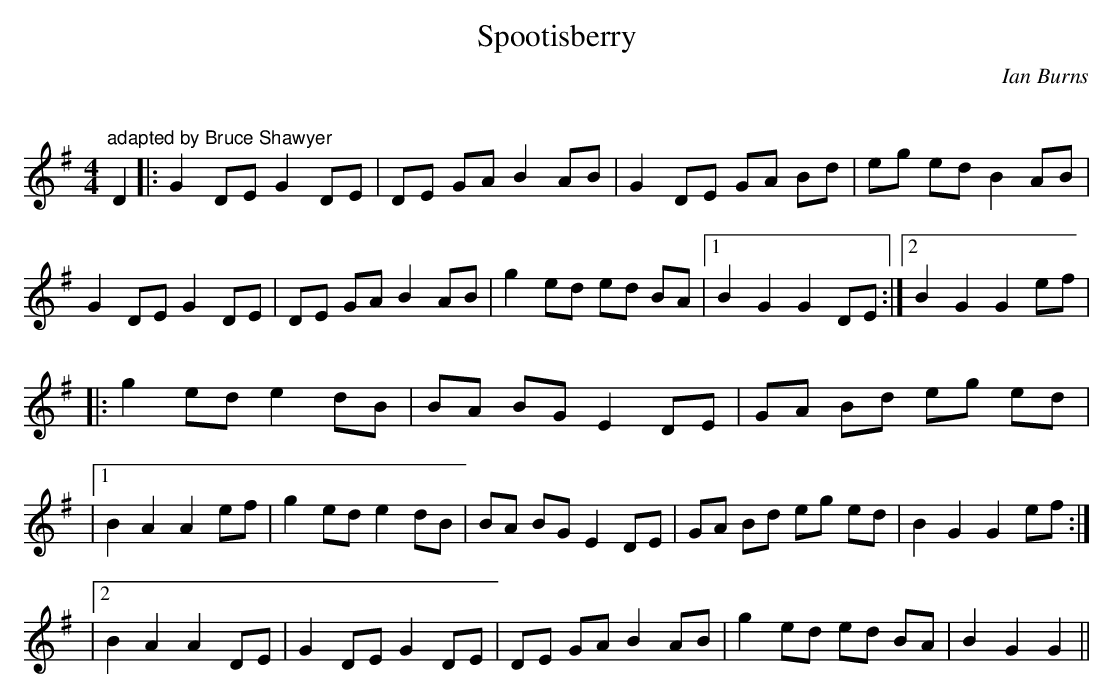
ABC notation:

X:1
T: Spootisberry
C:Ian Burns
Q: 212
K:G
M:4/4
L:1/8
"adapted by Bruce Shawyer"D2|:G2 DE G2 DE|DE GA B2 AB|G2 DE GA Bd|eg ed B2 AB|
G2 DE G2 DE|DE GA B2 AB|g2 ed ed BA|1B2 G2 G2 DE:|2B2 G2 G2 ef|
|:g2 ed e2 dB|BA BG E2 DE|GA Bd eg ed|
|1B2 A2 A2 ef|g2 ed e2 dB|BA BG E2 DE|GA Bd eg ed|B2 G2 G2 ef:|
|2B2 A2 A2 DE|G2 DE G2 DE|DE GA B2 AB|g2 ed ed BA|B2 G2 G2||
